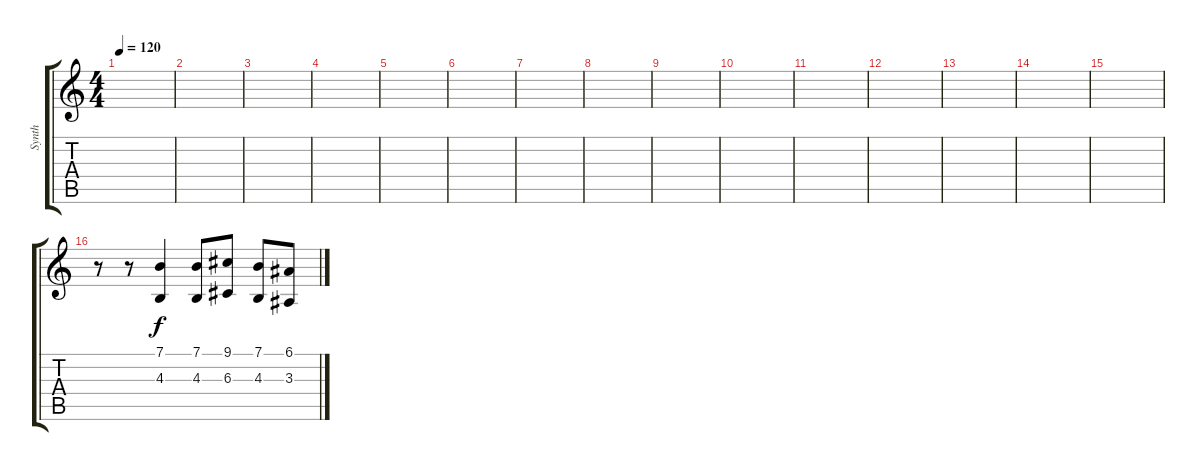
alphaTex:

\track ("Synth" "Synth") {instrument lead2sawtooth}
\staff {score tabs}
\tuning (E4 B3 G3 D3 A2 E2) {hide}
\ts (4 4)
\tempo 120
\clef g2
\ks c
|
|
|
|
|
|
|
|
|
|
|
|
|
|
|
r.8 r.8 (7.1 4.3).4 (7.1 4.3).8 (9.1 6.3).8 (7.1 4.3).8 (6.1 3.3).8
